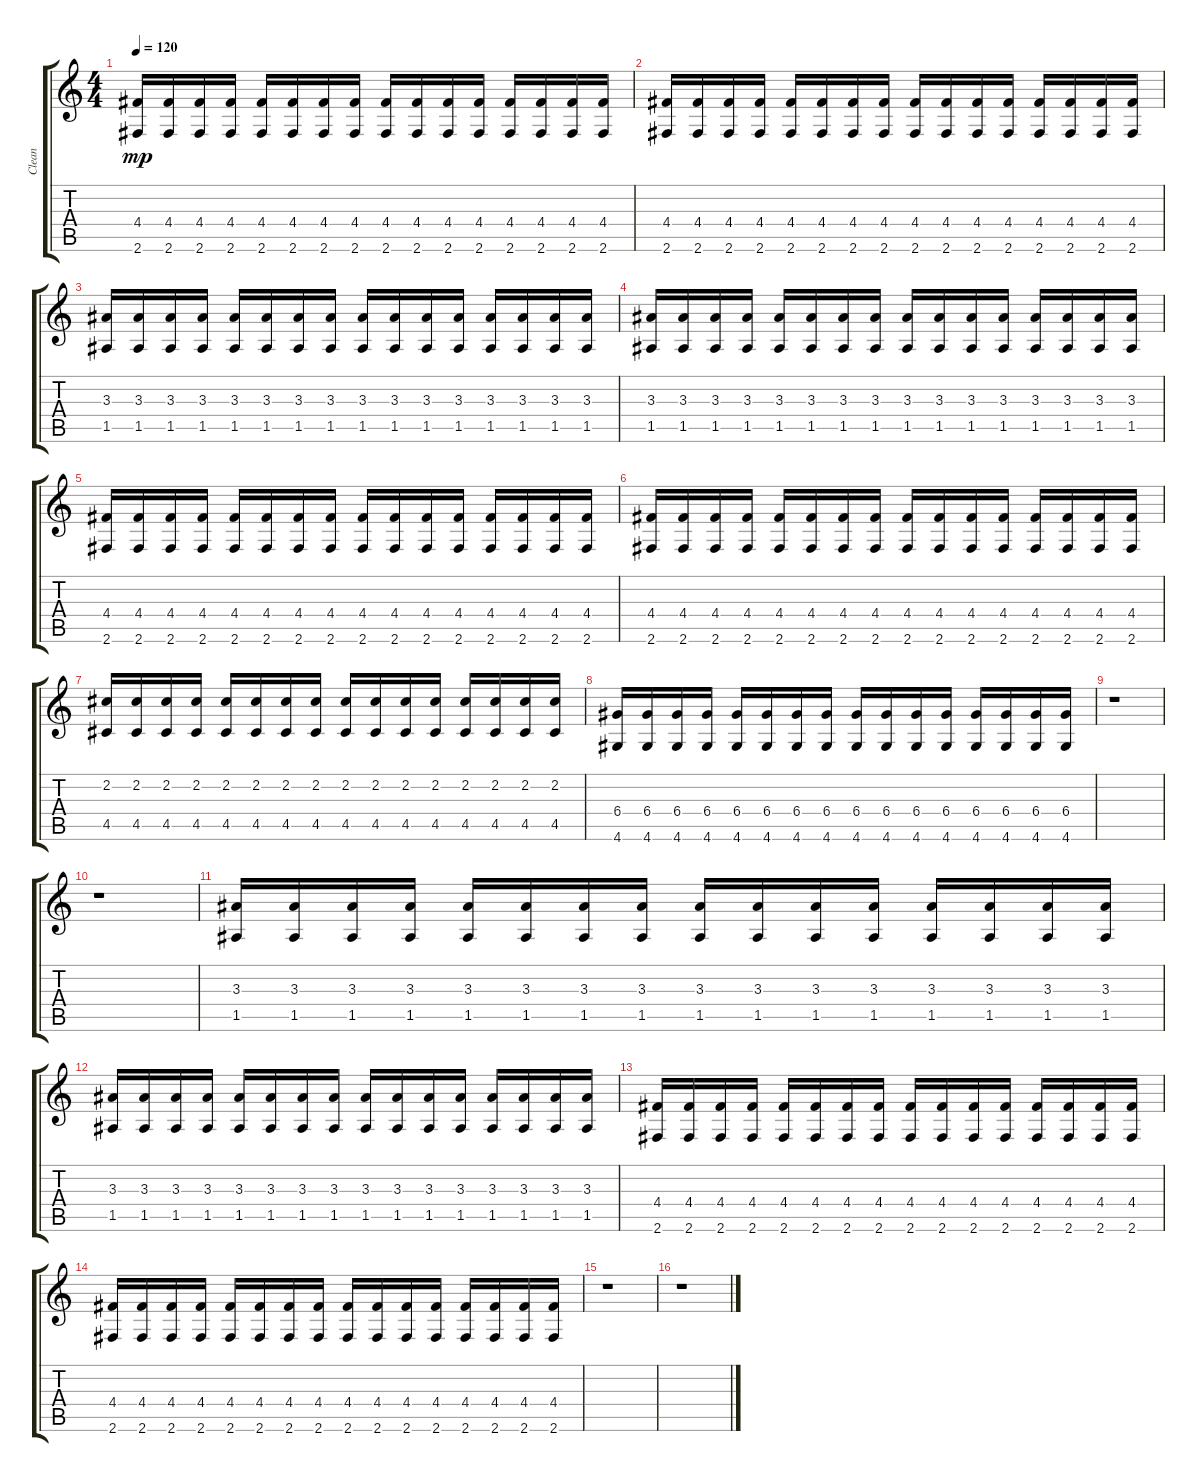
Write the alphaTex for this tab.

\track ("Clean" "Clean") {instrument electricguitarclean}
\staff {score tabs}
\tuning (E4 B3 G3 D3 A2 E2) {hide}
\ts (4 4)
\tempo 120
\clef g2
\ks c
(4.4 2.6).16{dy mp} (4.4 2.6).16 (4.4 2.6).16 (4.4 2.6).16 (4.4 2.6).16 (4.4 2.6).16 (4.4 2.6).16 (4.4 2.6).16 (4.4 2.6).16 (4.4 2.6).16 (4.4 2.6).16 (4.4 2.6).16 (4.4 2.6).16 (4.4 2.6).16 (4.4 2.6).16 (4.4 2.6).16 |
(4.4 2.6).16 (4.4 2.6).16 (4.4 2.6).16 (4.4 2.6).16 (4.4 2.6).16 (4.4 2.6).16 (4.4 2.6).16 (4.4 2.6).16 (4.4 2.6).16 (4.4 2.6).16 (4.4 2.6).16 (4.4 2.6).16 (4.4 2.6).16 (4.4 2.6).16 (4.4 2.6).16 (4.4 2.6).16 |
(3.3 1.5).16 (3.3 1.5).16 (3.3 1.5).16 (3.3 1.5).16 (3.3 1.5).16 (3.3 1.5).16 (3.3 1.5).16 (3.3 1.5).16 (3.3 1.5).16 (3.3 1.5).16 (3.3 1.5).16 (3.3 1.5).16 (3.3 1.5).16 (3.3 1.5).16 (3.3 1.5).16 (3.3 1.5).16 |
(3.3 1.5).16 (3.3 1.5).16 (3.3 1.5).16 (3.3 1.5).16 (3.3 1.5).16 (3.3 1.5).16 (3.3 1.5).16 (3.3 1.5).16 (3.3 1.5).16 (3.3 1.5).16 (3.3 1.5).16 (3.3 1.5).16 (3.3 1.5).16 (3.3 1.5).16 (3.3 1.5).16 (3.3 1.5).16 |
(4.4 2.6).16 (4.4 2.6).16 (4.4 2.6).16 (4.4 2.6).16 (4.4 2.6).16 (4.4 2.6).16 (4.4 2.6).16 (4.4 2.6).16 (4.4 2.6).16 (4.4 2.6).16 (4.4 2.6).16 (4.4 2.6).16 (4.4 2.6).16 (4.4 2.6).16 (4.4 2.6).16 (4.4 2.6).16 |
(4.4 2.6).16 (4.4 2.6).16 (4.4 2.6).16 (4.4 2.6).16 (4.4 2.6).16 (4.4 2.6).16 (4.4 2.6).16 (4.4 2.6).16 (4.4 2.6).16 (4.4 2.6).16 (4.4 2.6).16 (4.4 2.6).16 (4.4 2.6).16 (4.4 2.6).16 (4.4 2.6).16 (4.4 2.6).16 |
(2.2 4.5).16 (2.2 4.5).16 (2.2 4.5).16 (2.2 4.5).16 (2.2 4.5).16 (2.2 4.5).16 (2.2 4.5).16 (2.2 4.5).16 (2.2 4.5).16 (2.2 4.5).16 (2.2 4.5).16 (2.2 4.5).16 (2.2 4.5).16 (2.2 4.5).16 (2.2 4.5).16 (2.2 4.5).16 |
(6.4 4.6).16 (6.4 4.6).16 (6.4 4.6).16 (6.4 4.6).16 (6.4 4.6).16 (6.4 4.6).16 (6.4 4.6).16 (6.4 4.6).16 (6.4 4.6).16 (6.4 4.6).16 (6.4 4.6).16 (6.4 4.6).16 (6.4 4.6).16 (6.4 4.6).16 (6.4 4.6).16 (6.4 4.6).16 |
r.1 |
r.1 |
(3.3 1.5).16 (3.3 1.5).16 (3.3 1.5).16 (3.3 1.5).16 (3.3 1.5).16 (3.3 1.5).16 (3.3 1.5).16 (3.3 1.5).16 (3.3 1.5).16 (3.3 1.5).16 (3.3 1.5).16 (3.3 1.5).16 (3.3 1.5).16 (3.3 1.5).16 (3.3 1.5).16 (3.3 1.5).16 |
(3.3 1.5).16 (3.3 1.5).16 (3.3 1.5).16 (3.3 1.5).16 (3.3 1.5).16 (3.3 1.5).16 (3.3 1.5).16 (3.3 1.5).16 (3.3 1.5).16 (3.3 1.5).16 (3.3 1.5).16 (3.3 1.5).16 (3.3 1.5).16 (3.3 1.5).16 (3.3 1.5).16 (3.3 1.5).16 |
(4.4 2.6).16 (4.4 2.6).16 (4.4 2.6).16 (4.4 2.6).16 (4.4 2.6).16 (4.4 2.6).16 (4.4 2.6).16 (4.4 2.6).16 (4.4 2.6).16 (4.4 2.6).16 (4.4 2.6).16 (4.4 2.6).16 (4.4 2.6).16 (4.4 2.6).16 (4.4 2.6).16 (4.4 2.6).16 |
(4.4 2.6).16 (4.4 2.6).16 (4.4 2.6).16 (4.4 2.6).16 (4.4 2.6).16 (4.4 2.6).16 (4.4 2.6).16 (4.4 2.6).16 (4.4 2.6).16 (4.4 2.6).16 (4.4 2.6).16 (4.4 2.6).16 (4.4 2.6).16 (4.4 2.6).16 (4.4 2.6).16 (4.4 2.6).16 |
r.1 |
r.1
